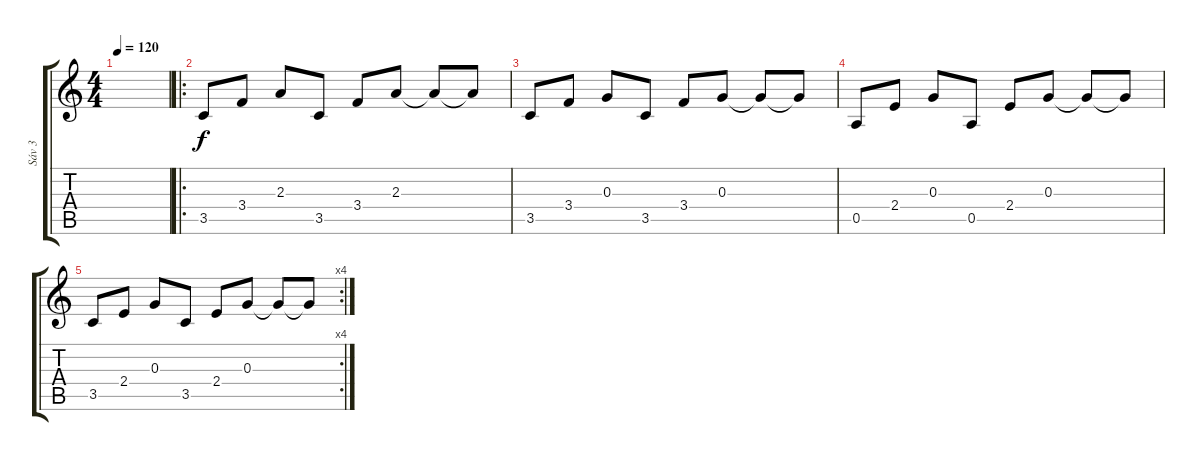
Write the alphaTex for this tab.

\track ("Sáv 3" "Sáv 3") {instrument overdrivenguitar}
\staff {score tabs}
\tuning (E4 B3 G3 D3 A2 E2) {hide}
\ts (4 4)
\tempo 120
\clef g2
\ks c
|
\ro
3.5.8 3.4.8 2.3.8 3.5.8 3.4.8 2.3.8 2.3{t}.8 2.3{t}.8 |
3.5.8 3.4.8 0.3.8 3.5.8 3.4.8 0.3.8 0.3{t}.8 0.3{t}.8 |
0.5.8 2.4.8 0.3.8 0.5.8 2.4.8 0.3.8 0.3{t}.8 0.3{t}.8 |
\rc 4
3.5.8 2.4.8 0.3.8 3.5.8 2.4.8 0.3.8 0.3{t}.8 0.3{t}.8
